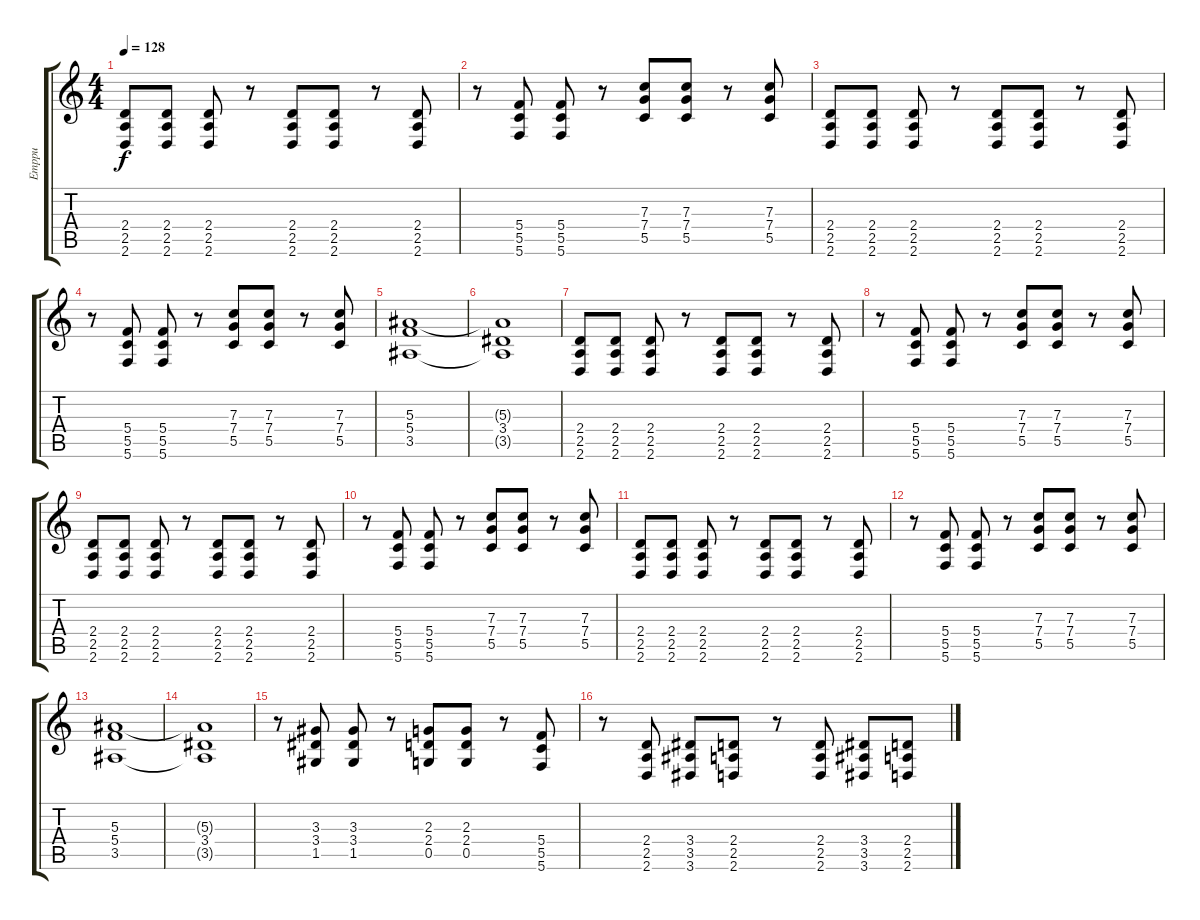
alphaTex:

\track ("Emppu" "Emppu") {instrument distortionguitar}
\staff {score tabs}
\tuning (D4 A3 F3 C3 G2 C2) {hide}
\ts (4 4)
\tempo 128
\clef g2
\ks c
(2.4 2.5 2.6).8{dy f} (2.4 2.5 2.6).8 (2.4 2.5 2.6).8 r.8 (2.4 2.5 2.6).8 (2.4 2.5 2.6).8 r.8 (2.4 2.5 2.6).8 |
r.8 (5.4 5.5 5.6).8 (5.4 5.5 5.6).8 r.8 (7.3 7.4 5.5).8 (7.3 7.4 5.5).8 r.8 (7.3 7.4 5.5).8 |
(2.4 2.5 2.6).8 (2.4 2.5 2.6).8 (2.4 2.5 2.6).8 r.8 (2.4 2.5 2.6).8 (2.4 2.5 2.6).8 r.8 (2.4 2.5 2.6).8 |
r.8 (5.4 5.5 5.6).8 (5.4 5.5 5.6).8 r.8 (7.3 7.4 5.5).8 (7.3 7.4 5.5).8 r.8 (7.3 7.4 5.5).8 |
(5.3 5.4 3.5).1 |
(5.3{t} 3.4 3.5{t}).1 |
(2.4 2.5 2.6).8 (2.4 2.5 2.6).8 (2.4 2.5 2.6).8 r.8 (2.4 2.5 2.6).8 (2.4 2.5 2.6).8 r.8 (2.4 2.5 2.6).8 |
r.8 (5.4 5.5 5.6).8 (5.4 5.5 5.6).8 r.8 (7.3 7.4 5.5).8 (7.3 7.4 5.5).8 r.8 (7.3 7.4 5.5).8 |
(2.4 2.5 2.6).8 (2.4 2.5 2.6).8 (2.4 2.5 2.6).8 r.8 (2.4 2.5 2.6).8 (2.4 2.5 2.6).8 r.8 (2.4 2.5 2.6).8 |
r.8 (5.4 5.5 5.6).8 (5.4 5.5 5.6).8 r.8 (7.3 7.4 5.5).8 (7.3 7.4 5.5).8 r.8 (7.3 7.4 5.5).8 |
(2.4 2.5 2.6).8 (2.4 2.5 2.6).8 (2.4 2.5 2.6).8 r.8 (2.4 2.5 2.6).8 (2.4 2.5 2.6).8 r.8 (2.4 2.5 2.6).8 |
r.8 (5.4 5.5 5.6).8 (5.4 5.5 5.6).8 r.8 (7.3 7.4 5.5).8 (7.3 7.4 5.5).8 r.8 (7.3 7.4 5.5).8 |
(5.3 5.4 3.5).1 |
(5.3{t} 3.4 3.5{t}).1 |
r.8 (3.3 3.4 1.5).8 (3.3 3.4 1.5).8 r.8 (2.3 2.4 0.5).8 (2.3 2.4 0.5).8 r.8 (5.4 5.5 5.6).8 |
r.8 (2.4 2.5 2.6).8 (3.4 3.5 3.6).8 (2.4 2.5 2.6).8 r.8 (2.4 2.5 2.6).8 (3.4 3.5 3.6).8 (2.4 2.5 2.6).8
